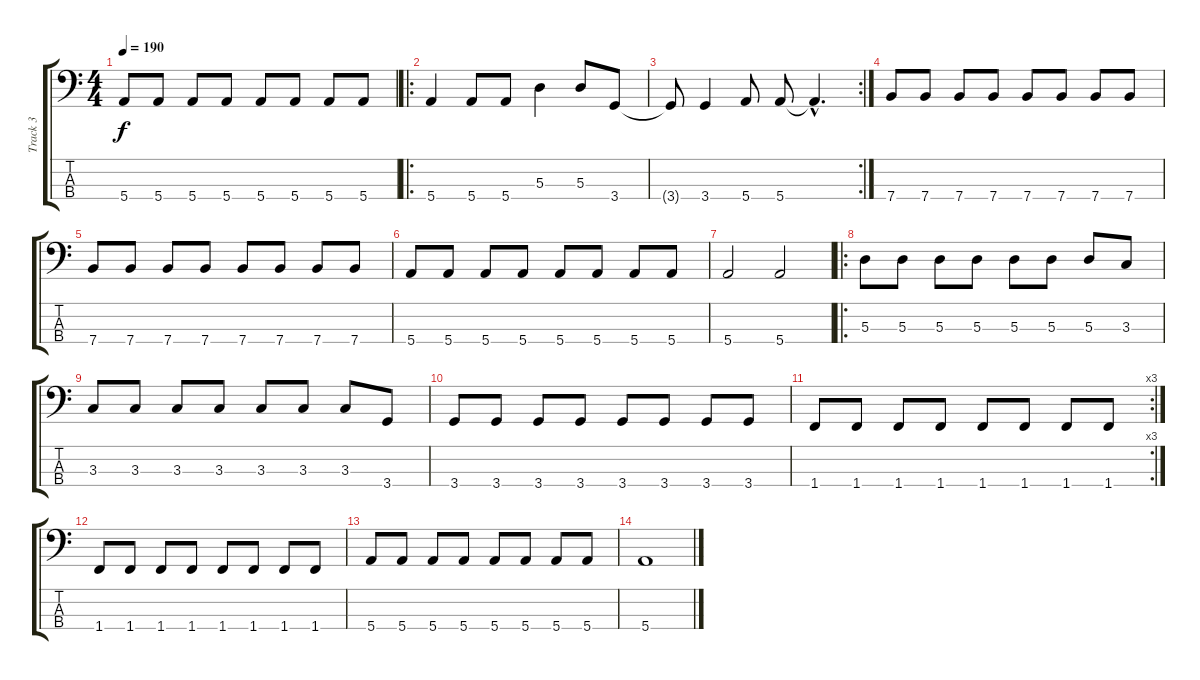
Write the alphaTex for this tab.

\track ("Track 3" "Track 3") {instrument electricbassfinger}
\staff {score tabs}
\tuning (G2 D2 A1 E1) {hide}
\ts (4 4)
\tempo 190
\clef f4
\ks c
5.4.8{dy f} 5.4.8 5.4.8 5.4.8 5.4.8 5.4.8 5.4.8 5.4.8 |
\ro
5.4.4 5.4.8 5.4.8 5.3.4 5.3.8 3.4.8 |
\rc 2
3.4{t}.8 3.4.4 5.4.8 5.4.8 5.4{hac t}.4{d} |
7.4.8 7.4.8 7.4.8 7.4.8 7.4.8 7.4.8 7.4.8 7.4.8 |
7.4.8 7.4.8 7.4.8 7.4.8 7.4.8 7.4.8 7.4.8 7.4.8 |
5.4.8 5.4.8 5.4.8 5.4.8 5.4.8 5.4.8 5.4.8 5.4.8 |
5.4.2 5.4.2 |
\ro
5.3.8 5.3.8 5.3.8 5.3.8 5.3.8 5.3.8 5.3.8 3.3.8 |
3.3.8 3.3.8 3.3.8 3.3.8 3.3.8 3.3.8 3.3.8 3.4.8 |
3.4.8 3.4.8 3.4.8 3.4.8 3.4.8 3.4.8 3.4.8 3.4.8 |
\rc 3
1.4.8 1.4.8 1.4.8 1.4.8 1.4.8 1.4.8 1.4.8 1.4.8 |
1.4.8 1.4.8 1.4.8 1.4.8 1.4.8 1.4.8 1.4.8 1.4.8 |
5.4.8 5.4.8 5.4.8 5.4.8 5.4.8 5.4.8 5.4.8 5.4.8 |
5.4.1
